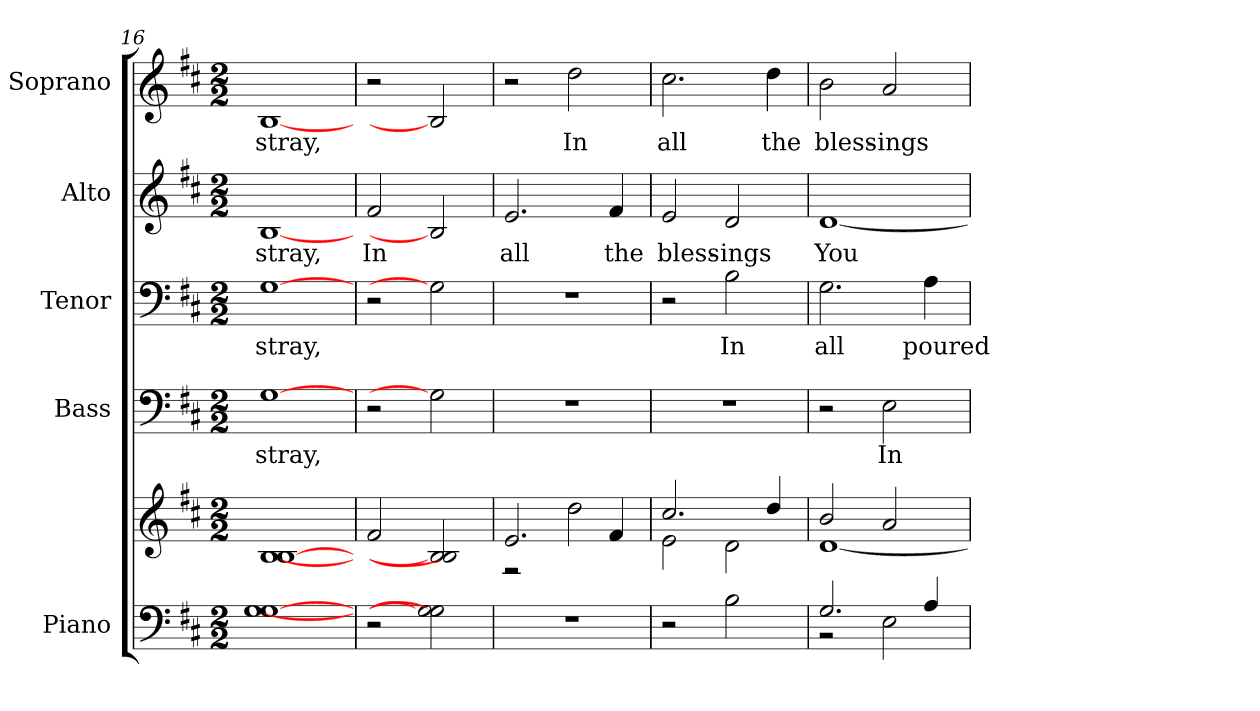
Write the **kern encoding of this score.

**kern	**kern	**kern	**text	**kern	**text	**kern	**text	**kern	**text
*part5	*part5	*part4	*part4	*part3	*part3	*part2	*part2	*part1	*part1
*staff6	*staff5	*staff4	*staff4	*staff3	*staff3	*staff2	*staff2	*staff1	*staff1
*I"Piano	*	*I"Bass	*	*I"Tenor	*	*I"Alto	*	*I"Soprano	*
*I'Pno.	*	*I'B.	*	*I'T.	*	*I'A.	*	*I'S.	*
*clefF4	*clefG2	*clefF4	*	*clefF4	*	*clefG2	*	*clefG2	*
*k[f#c#]	*k[f#c#]	*k[f#c#]	*	*k[f#c#]	*	*k[f#c#]	*	*k[f#c#]	*
*D:	*D:	*D:	*	*D:	*	*D:	*	*D:	*
*M2/2	*M2/2	*M2/2	*	*M2/2	*	*M2/2	*	*M2/2	*
=16	=16	=16	=16	=16	=16	=16	=16	=16	=16
!	!	!	!LO:LY:b:color=#000000	!	!	!	!	!	!
!	!	!	!	!	!LO:LY:b:color=#000000	!	!	!	!
!	!	!	!	!	!	!	!LO:LY:b:color=#000000	!	!
!	!	!	!	!	!	!	!	!	!LO:LY:b:color=#000000
[1Gi [1Gi	[1Bi [1Bi	[1Gi	stray,	[1Gi	stray,	[1Bi	stray,	[1Bi	stray,
=17	=17	=17	=17	=17	=17	=17	=17	=17	=17
!	!	!	!	!	!	!	!LO:LY:b:color=#000000	!	!
2r	2f#i/	2r	.	2r	.	2f#i/	In	2r	.
2Gi] 2Gi]	2Bi] 2Bi]	2Gi]	.	2Gi]	.	2Bi]	.	2Bi]	.
=18	=18	=18	=18	=18	=18	=18	=18	=18	=18
*	*^	*	*	*	*	*	*	*	*
!	!	!	!	!	!	!	!	!LO:LY:b:color=#000000	!	!
1r	2.ei/	2r	1r	.	1r	.	2.ei/	all	2r	.
!	!	!	!	!	!	!	!	!	!	!LO:LY:b:color=#000000
.	.	2ddi\	.	.	.	.	.	.	2ddi\	In
!	!	!	!	!	!	!	!	!LO:LY:b:color=#000000	!	!
.	4f#i/	.	.	.	.	.	4f#i/	the	.	.
!!LO:PB:g=z
=19	=19	=19	=19	=19	=19	=19	=19	=19	=19	=19
!	!	!	!	!	!	!	!	!LO:LY:b:color=#000000	!	!
!	!	!	!	!	!	!	!	!	!	!LO:LY:b:color=#000000
2r	2.cc#i/	2ei\	1r	.	2r	.	2ei/	bless-	2.cc#i\	all
!	!	!	!	!	!	!LO:LY:b:color=#000000	!	!	!	!
!	!	!	!	!	!	!	!	!LO:LY:b:color=#000000	!	!
2Bi\	.	2di\	.	.	2Bi\	In	2di/	-ings	.	.
!	!	!	!	!	!	!	!	!	!	!LO:LY:b:color=#000000
.	4ddi/	.	.	.	.	.	.	.	4ddi\	the
=20	=20	=20	=20	=20	=20	=20	=20	=20	=20	=20
*^	*	*	*	*	*	*	*	*	*	*
!	!	!	!	!	!	!	!LO:LY:b:color=#000000	!	!	!	!
!	!	!	!	!	!	!	!	!	!LO:LY:b:color=#000000	!	!
!	!	!	!	!	!	!	!	!	!	!	!LO:LY:b:color=#000000
2.Gi/	2r	2bi/	[<1di	2r	.	2.Gi\	all	[<1di	You	2bi\	bless-
!	!	!	!	!	!LO:LY:b:color=#000000	!	!	!	!	!	!
!	!	!	!	!	!	!	!	!	!	!	!LO:LY:b:color=#000000
.	2Ei\	2ai/	.	2Ei\	In	.	.	.	.	2ai/	-ings
!	!	!	!	!	!	!	!LO:LY:b:color=#000000	!	!	!	!
4Ai/	.	.	.	.	.	4Ai\	poured	.	.	.	.
*v	*v	*	*	*	*	*	*	*	*	*	*
*	*v	*v	*	*	*	*	*	*	*	*
=	=	=	=	=	=	=	=	=	=
*-	*-	*-	*-	*-	*-	*-	*-	*-	*-
